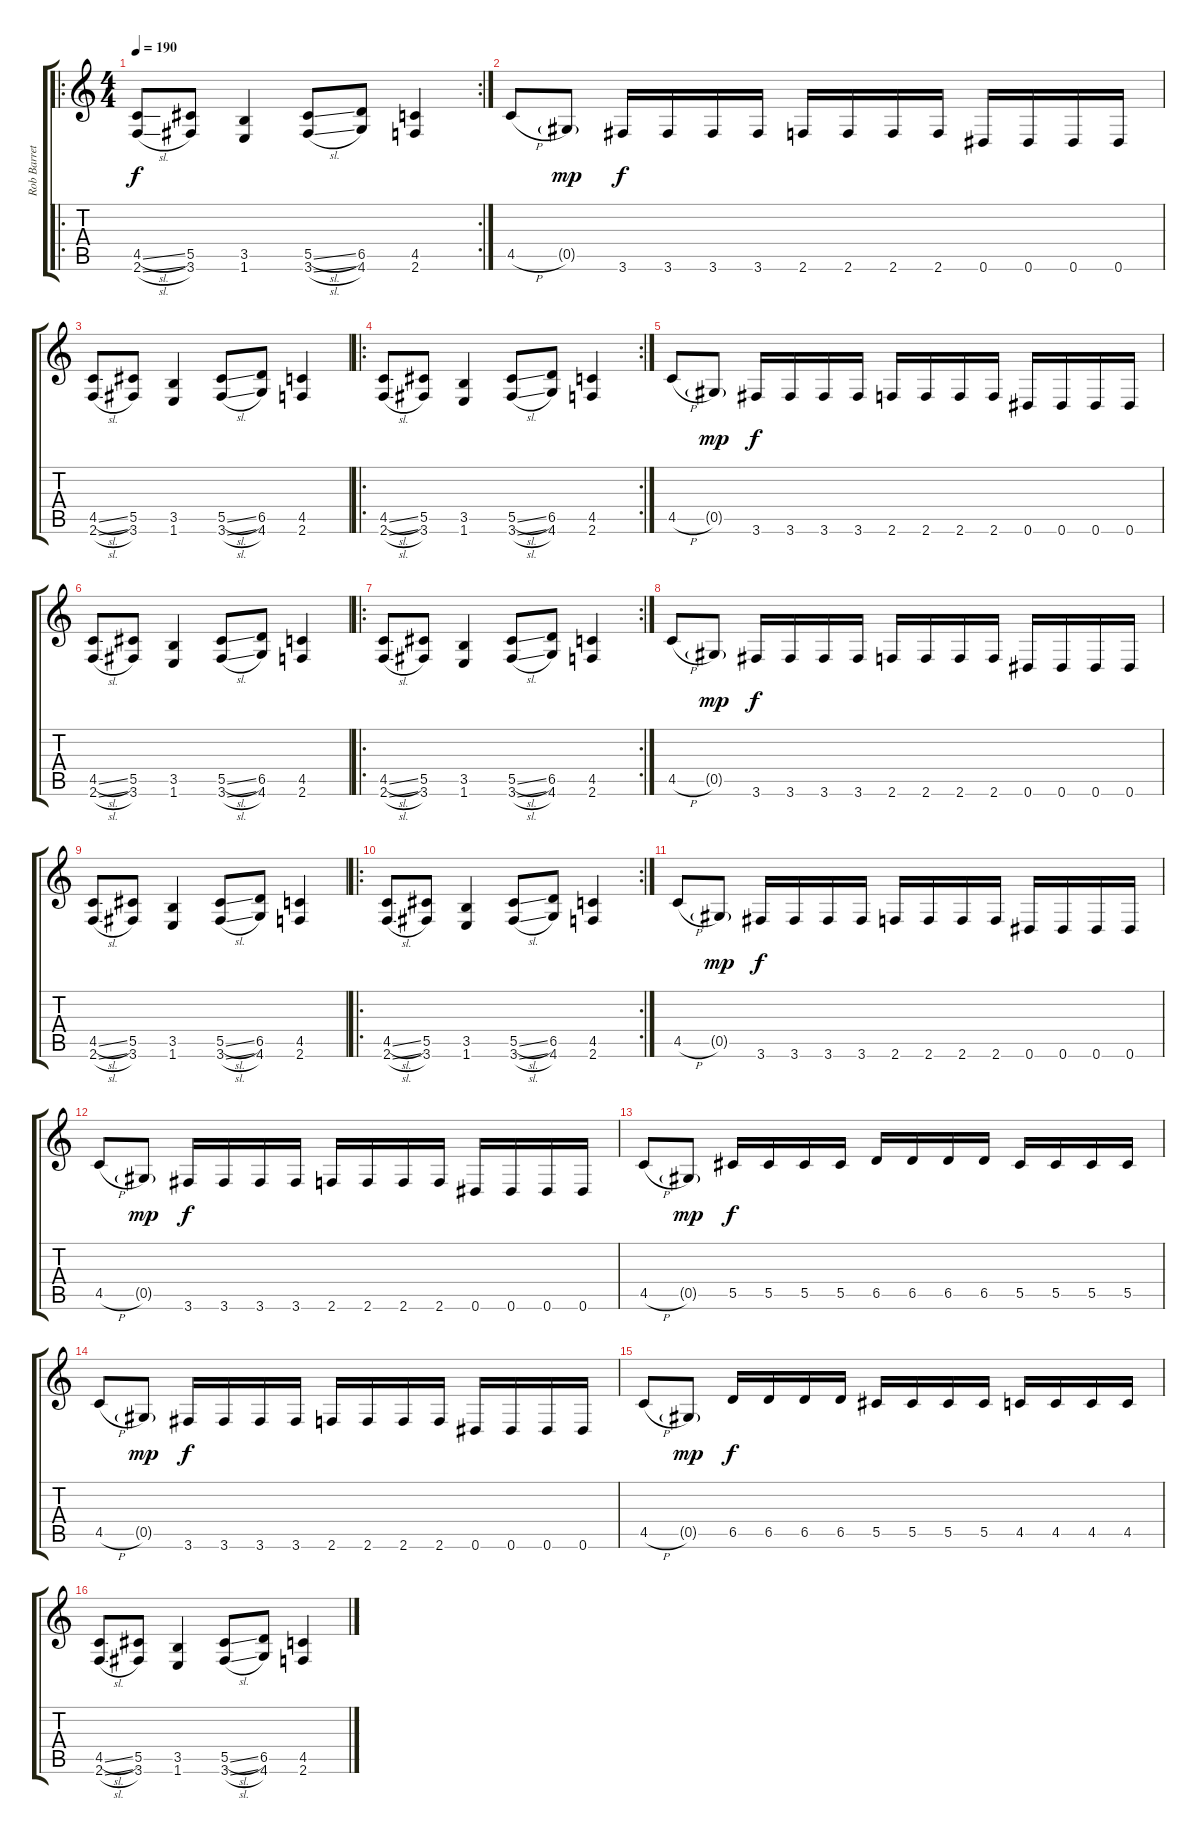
\track ("Rob Barret" "Rob Barret") {instrument distortionguitar}
\staff {score tabs}
\tuning (Eb4 Bb3 Gb3 Db3 Ab2 Eb2) {hide}
\ro
\rc 2
\ts (4 4)
\tempo 190
\clef g2
\ks c
(4.5{sl} 2.6{sl}).8{dy f} (5.5 3.6).8 (3.5 1.6).4 (5.5{sl} 3.6{sl}).8 (6.5 4.6).8 (4.5 2.6).4 |
4.5{h}.8 0.5{g}.8{dy mp} 3.6.16{dy f} 3.6.16 3.6.16 3.6.16 2.6.16 2.6.16 2.6.16 2.6.16 0.6.16 0.6.16 0.6.16 0.6.16 |
(4.5{sl} 2.6{sl}).8 (5.5 3.6).8 (3.5 1.6).4 (5.5{sl} 3.6{sl}).8 (6.5 4.6).8 (4.5 2.6).4 |
\ro
\rc 2
(4.5{sl} 2.6{sl}).8 (5.5 3.6).8 (3.5 1.6).4 (5.5{sl} 3.6{sl}).8 (6.5 4.6).8 (4.5 2.6).4 |
4.5{h}.8 0.5{g}.8{dy mp} 3.6.16{dy f} 3.6.16 3.6.16 3.6.16 2.6.16 2.6.16 2.6.16 2.6.16 0.6.16 0.6.16 0.6.16 0.6.16 |
(4.5{sl} 2.6{sl}).8 (5.5 3.6).8 (3.5 1.6).4 (5.5{sl} 3.6{sl}).8 (6.5 4.6).8 (4.5 2.6).4 |
\ro
\rc 2
(4.5{sl} 2.6{sl}).8 (5.5 3.6).8 (3.5 1.6).4 (5.5{sl} 3.6{sl}).8 (6.5 4.6).8 (4.5 2.6).4 |
4.5{h}.8 0.5{g}.8{dy mp} 3.6.16{dy f} 3.6.16 3.6.16 3.6.16 2.6.16 2.6.16 2.6.16 2.6.16 0.6.16 0.6.16 0.6.16 0.6.16 |
(4.5{sl} 2.6{sl}).8 (5.5 3.6).8 (3.5 1.6).4 (5.5{sl} 3.6{sl}).8 (6.5 4.6).8 (4.5 2.6).4 |
\ro
\rc 2
(4.5{sl} 2.6{sl}).8 (5.5 3.6).8 (3.5 1.6).4 (5.5{sl} 3.6{sl}).8 (6.5 4.6).8 (4.5 2.6).4 |
4.5{h}.8 0.5{g}.8{dy mp} 3.6.16{dy f} 3.6.16 3.6.16 3.6.16 2.6.16 2.6.16 2.6.16 2.6.16 0.6.16 0.6.16 0.6.16 0.6.16 |
4.5{h}.8 0.5{g}.8{dy mp} 3.6.16{dy f} 3.6.16 3.6.16 3.6.16 2.6.16 2.6.16 2.6.16 2.6.16 0.6.16 0.6.16 0.6.16 0.6.16 |
4.5{h}.8 0.5{g}.8{dy mp} 5.5.16{dy f} 5.5.16 5.5.16 5.5.16 6.5.16 6.5.16 6.5.16 6.5.16 5.5.16 5.5.16 5.5.16 5.5.16 |
4.5{h}.8 0.5{g}.8{dy mp} 3.6.16{dy f} 3.6.16 3.6.16 3.6.16 2.6.16 2.6.16 2.6.16 2.6.16 0.6.16 0.6.16 0.6.16 0.6.16 |
4.5{h}.8 0.5{g}.8{dy mp} 6.5.16{dy f} 6.5.16 6.5.16 6.5.16 5.5.16 5.5.16 5.5.16 5.5.16 4.5.16 4.5.16 4.5.16 4.5.16 |
(4.5{sl} 2.6{sl}).8 (5.5 3.6).8 (3.5 1.6).4 (5.5{sl} 3.6{sl}).8 (6.5 4.6).8 (4.5 2.6).4
